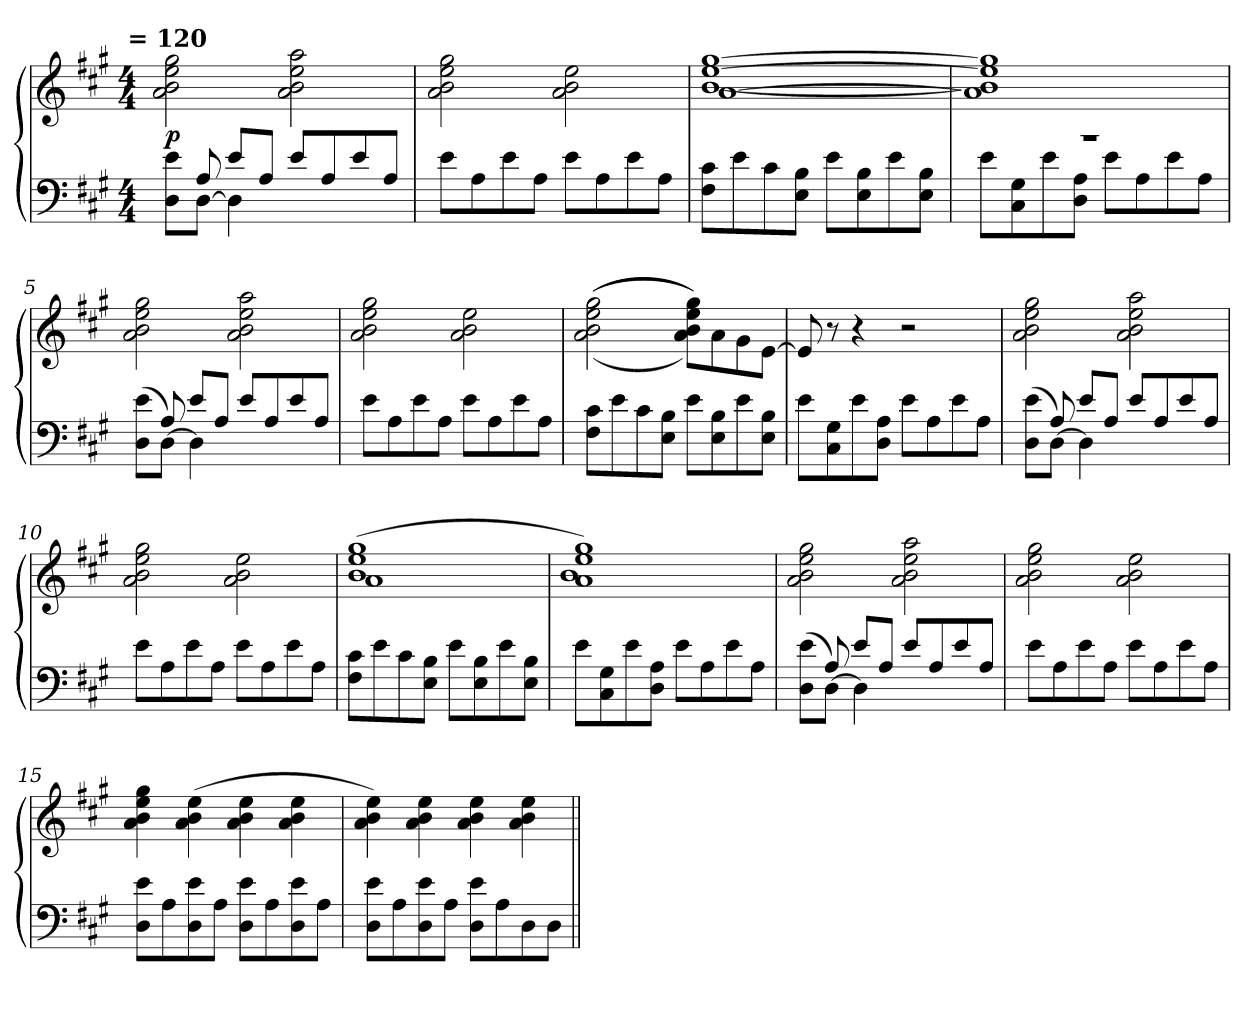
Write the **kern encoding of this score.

**kern	**kern	**dynam
*part1	*part1	*part1
*staff2	*staff1	*staff1/2
*clefF4	*clefG2	*
*k[f#c#g#]	*k[f#c#g#]	*
!!LO:TX:omd:t= = 120
*M4/4	*M4/4	*
*MM120	*MM120	*
=1	=1	=1
*^	*	*
!	!	!	!LO:DY:b
8D\ 8e\L	8ryy	2a\ 2b\ 2ee\ 2gg#\	p
[8D\J	8A/	.	.
4D\]	8e/L	.	.
.	8A/J	.	.
8e/L	2ryy	2a\ 2b\ 2ee\ 2aa\	.
8A/	.	.	.
8e/	.	.	.
8A/J	.	.	.
*v	*v	*	*
=2	=2	=2
8e\L	2a\ 2b\ 2ee\ 2gg#\	.
8A\	.	.
8e\	.	.
8A\J	.	.
8e\L	2a\ 2b\ 2ee\	.
8A\	.	.
8e\	.	.
8A\J	.	.
=3	=3	=3
*	*^	*
*	*	*^	*
8F#\ 8c#\L	[1ee [1gg#	[1b	[1a	.
8e\	.	.	.	.
8c#\	.	.	.	.
8E\ 8B\J	.	.	.	.
8e\L	.	.	.	.
8E\ 8B\	.	.	.	.
8e\	.	.	.	.
8E\ 8B\J	.	.	.	.
*	*v	*v	*v	*
=4	=4	=4
*^	*	*
1r	8e\L	1a] 1b] 1ee] 1gg#]	.
.	8C#\ 8G#\	.	.
.	8e\	.	.
.	8D\ 8A\J	.	.
.	8e\L	.	.
.	8A\	.	.
.	8e\	.	.
.	8A\J	.	.
!!LO:LB:g=z
=5	=5	=5	=5
(<8D\ 8e\L	8ryy	2a\ 2b\ 2ee\ 2gg#\	.
[8D\J)	8A/	.	.
4D\]	8e/L	.	.
.	8A/J	.	.
8e/L	2ryy	2a\ 2b\ 2ee\ 2aa\	.
8A/	.	.	.
8e/	.	.	.
8A/J	.	.	.
*v	*v	*	*
=6	=6	=6
8e\L	2a\ 2b\ 2ee\ 2gg#\	.
8A\	.	.
8e\	.	.
8A\J	.	.
8e\L	2a\ 2b\ 2ee\	.
8A\	.	.
8e\	.	.
8A\J	.	.
=7	=7	=7
8F#\ 8c#\L	(>(>(>2a\ 2b\ 2ee\ 2gg#\	.
8e\	.	.
8c#\	.	.
8E\ 8B\J	.	.
8e\L	8a\ 8b\ 8ee\ 8gg#\L)))	.
8E\ 8B\	8a\	.
8e\	8g#\	.
8E\ 8B\J	[8e\J	.
=8	=8	=8
8e\L	8e/]	.
8C#\ 8G#\	8r	.
8e\	4r	.
8D\ 8A\J	.	.
8e\L	2r	.
8A\	.	.
8e\	.	.
8A\J	.	.
!!LO:LB:g=z
=9	=9	=9
*^	*	*
(<8D\ 8e\L	8ryy	2a\ 2b\ 2ee\ 2gg#\	.
[8D\J)	8A/	.	.
4D\]	8e/L	.	.
.	8A/J	.	.
8e/L	2ryy	2a\ 2b\ 2ee\ 2aa\	.
8A/	.	.	.
8e/	.	.	.
8A/J	.	.	.
*v	*v	*	*
=10	=10	=10
8e\L	2a\ 2b\ 2ee\ 2gg#\	.
8A\	.	.
8e\	.	.
8A\J	.	.
8e\L	2a\ 2b\ 2ee\	.
8A\	.	.
8e\	.	.
8A\J	.	.
=11	=11	=11
*	*^	*
8F#\ 8c#\L	(>1b 1ee 1gg#	1a	.
8e\	.	.	.
8c#\	.	.	.
8E\ 8B\J	.	.	.
8e\L	.	.	.
8E\ 8B\	.	.	.
8e\	.	.	.
8E\ 8B\J	.	.	.
=12	=12	=12	=12
8e\L	1a 1ee 1gg#)	1b	.
8C#\ 8G#\	.	.	.
8e\	.	.	.
8D\ 8A\J	.	.	.
8e\L	.	.	.
8A\	.	.	.
8e\	.	.	.
8A\J	.	.	.
*	*v	*v	*
!!LO:LB:g=z
=13	=13	=13
*^	*	*
(<8D\ 8e\L	8ryy	2a\ 2b\ 2ee\ 2gg#\	.
[8D\J)	8A/	.	.
4D\]	8e/L	.	.
.	8A/J	.	.
8e/L	2ryy	2a\ 2b\ 2ee\ 2aa\	.
8A/	.	.	.
8e/	.	.	.
8A/J	.	.	.
*v	*v	*	*
=14	=14	=14
8e\L	2a\ 2b\ 2ee\ 2gg#\	.
8A\	.	.
8e\	.	.
8A\J	.	.
8e\L	2a\ 2b\ 2ee\	.
8A\	.	.
8e\	.	.
8A\J	.	.
=15	=15	=15
8D\ 8e\L	4a\ 4b\ 4ee\ 4gg#\	.
8A\	.	.
8D\ 8e\	(<4a\ 4b\ 4ee\	.
8A\J	.	.
8D\ 8e\L	4a\ 4b\ 4ee\	.
8A\	.	.
8D\ 8e\	4a\ 4b\ 4ee\	.
8A\J	.	.
=16	=16	=16
8D\ 8e\L	4a\ 4b\ 4ee\)	.
8A\	.	.
8D\ 8e\	4a\ 4b\ 4ee\	.
8A\J	.	.
8D\ 8e\L	4a\ 4b\ 4ee\	.
8A\	.	.
8D\	4a\ 4b\ 4ee\	.
8D\J	.	.
=||	=||	=||
*-	*-	*-
